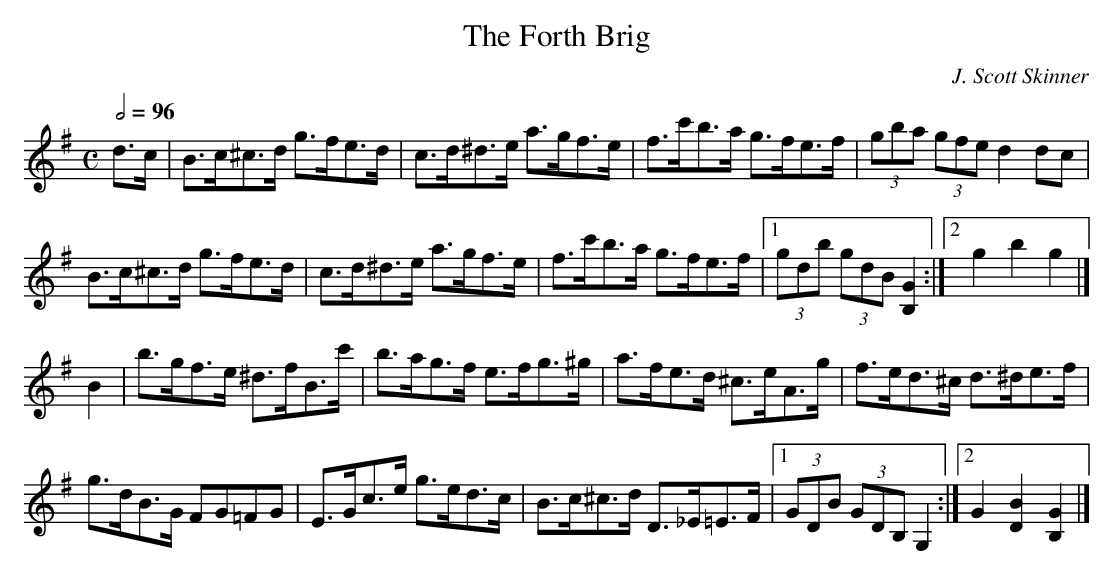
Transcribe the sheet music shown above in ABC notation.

X:1
T:The Forth Brig
C:J. Scott Skinner
M:C
L:1/8
Q:1/2=96
K:G
d>c|B>c^c>d g>fe>d |c>d^d>e a>gf>e |f>c'b>a g>fe>f  |   (3gba (3gfe    d2   dc |
    B>c^c>d g>fe>d |c>d^d>e a>gf>e |f>c'b>a g>fe>f  |[1 (3gdb (3gdB   [G2B,2] :|\
                                                     [2 y  g2    b2     g2     |]
B2 |b>gf>e ^d>fB>c'|b>ag>f  e>fg>^g|a>fe>d ^c>eA>g  |     f>ed>^c      d>^de>f |
    g>dB>G  FG=FG  |E>Gc>e  g>ed>c |B>c^c>d D>_E=E>F|[1 (3GDB (3GDB,   G,2    :|\
                                                     [2   G2   [B2D2] [G2B,2] |]
